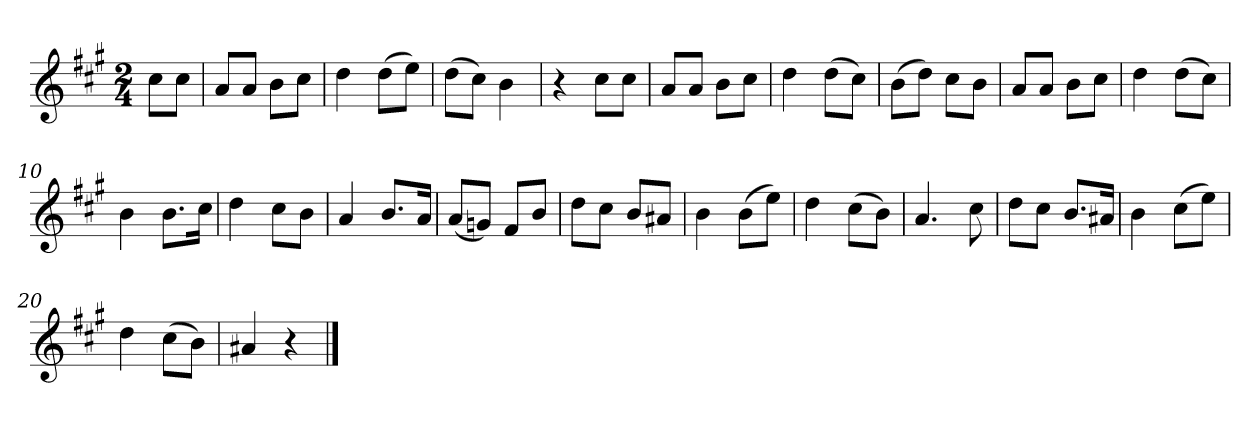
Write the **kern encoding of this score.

**kern
*part1
*staff1
*k[f#c#g#]
*M2/4
*MM120
=
8cc#L
8cc#J
=1
8aL
8aJ
8bL
8cc#J
=2
4dd
(8ddL
8eeJ)
=3
(8ddL
8cc#J)
4b
=4
4r
8cc#L
8cc#J
=5
8aL
8aJ
8bL
8cc#J
=6
4dd
(8ddL
8cc#J)
=7
(8bL
8ddJ)
8cc#L
8bJ
=8
8aL
8aJ
8bL
8cc#J
=9
4dd
(8ddL
8cc#J)
=10
4b
8.bL
16cc#Jk
=11
4dd
8cc#L
8bJ
=12
4a
8.bL
16aJk
=13
(8aL
8gnJ)
8f#L
8bJ
=14
8ddL
8cc#J
8bL
8a#XJ
=15
4b
(8bL
8eeJ)
=16
4dd
(8cc#L
8bJ)
=17
4.a
8cc#
=18
8ddL
8cc#J
8.bL
16a#XJk
=19
4b
(8cc#L
8eeJ)
=20
4dd
(8cc#L
8bJ)
=21
4a#X
4r
==
*-
